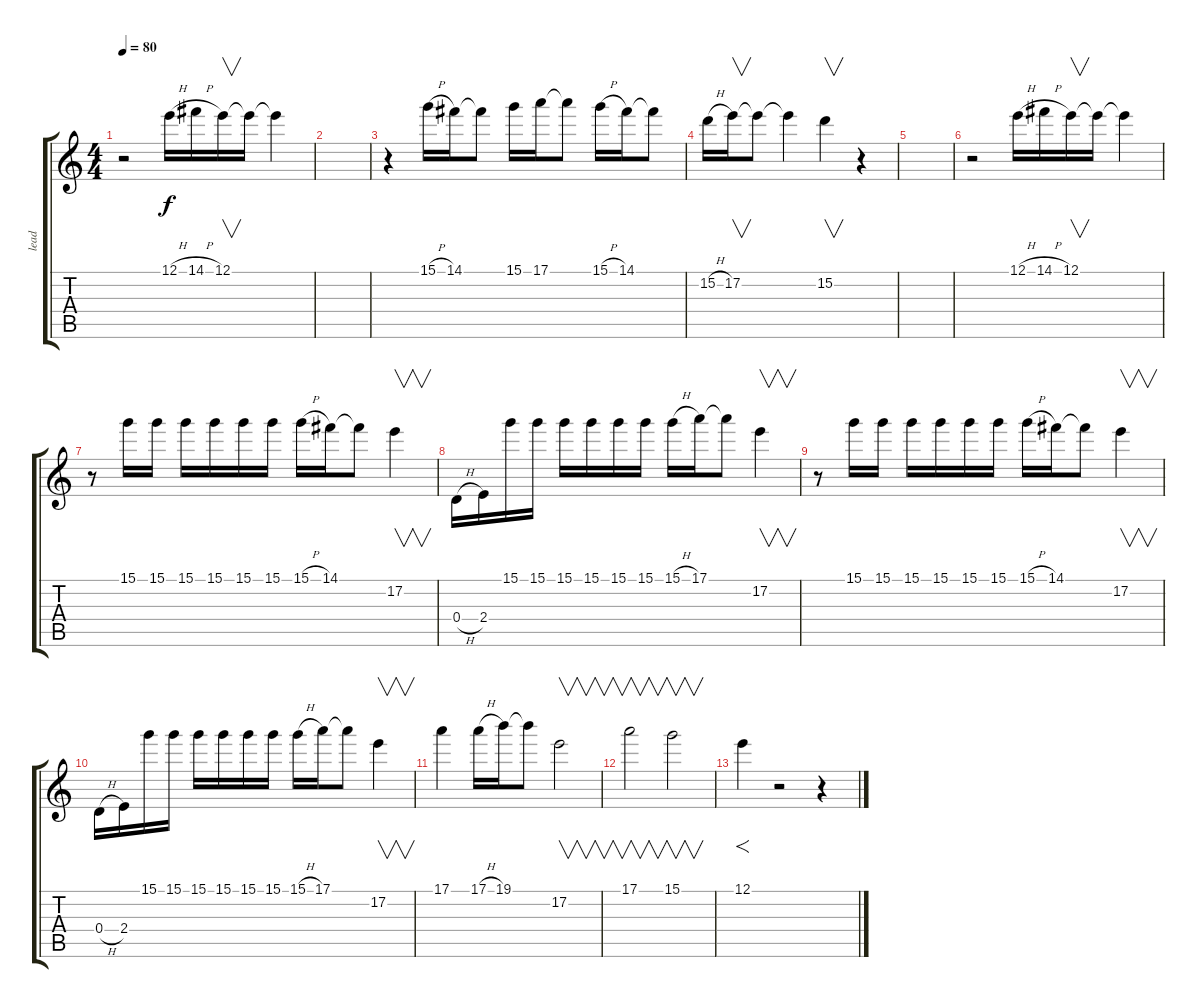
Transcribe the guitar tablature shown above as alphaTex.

\track ("lead" "lead") {instrument distortionguitar}
\staff {score tabs}
\tuning (E4 B3 G3 D3 A2 E2) {hide}
\ts (4 4)
\tempo 80
\clef g2
\ks c
r.2{dy f} 12.1{h}.16 14.1{h}.16 12.1.16{v} 12.1{t}.16 12.1{t}.4 |
|
r.4 15.1{h}.16 14.1.16 14.1{t}.8 15.1.16 17.1.16 17.1{t}.8 15.1{h}.16 14.1.16 14.1{t}.8 |
15.2{h}.16 17.2.16{v} 17.2{t}.8 17.2{t}.4 15.2.4{v} r.4 |
|
r.2 12.1{h}.16 14.1{h}.16 12.1.16{v} 12.1{t}.16 12.1{t}.4 |
r.8 15.1.16 15.1.16 15.1.16 15.1.16 15.1.16 15.1.16 15.1{h}.16 14.1.16 14.1{t}.8 17.2.4{v} |
0.4{h}.16 2.4.16 15.1.16 15.1.16 15.1.16 15.1.16 15.1.16 15.1.16 15.1{h}.16 17.1.16 17.1{t}.8 17.2.4{v} |
r.8 15.1.16 15.1.16 15.1.16 15.1.16 15.1.16 15.1.16 15.1{h}.16 14.1.16 14.1{t}.8 17.2.4{v} |
0.4{h}.16 2.4.16 15.1.16 15.1.16 15.1.16 15.1.16 15.1.16 15.1.16 15.1{h}.16 17.1.16 17.1{t}.8 17.2.4{v} |
17.1.4 17.1{h}.16 19.1.16 19.1{t}.8 17.2.2{v} |
17.1.2{v} 15.1.2{v} |
12.1.4{f} r.2 r.4
